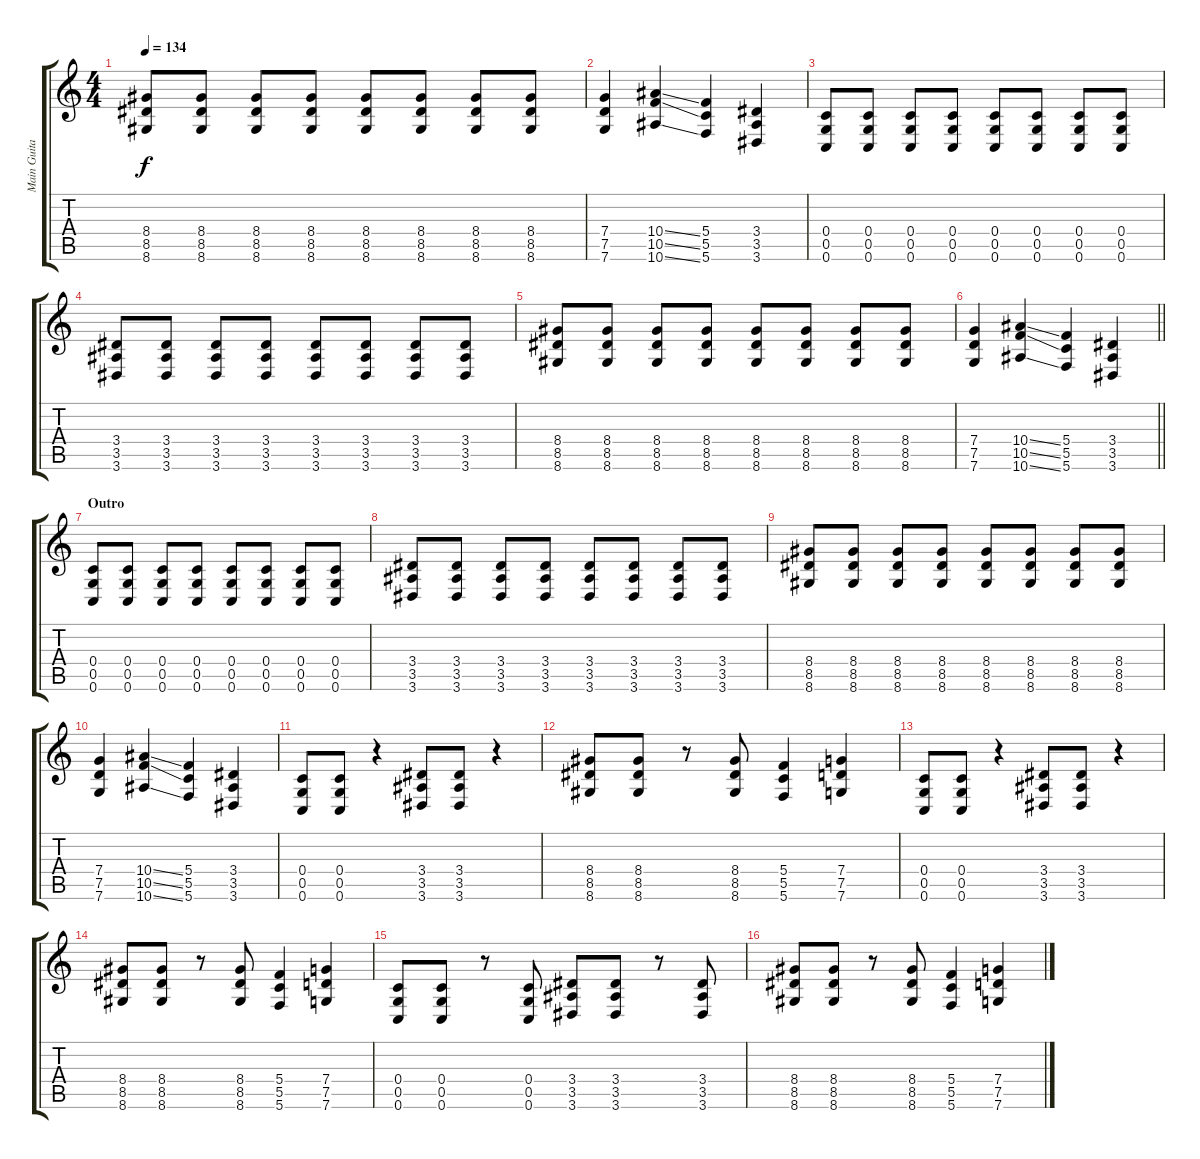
\track ("Main Guitar (Rythm)" "Main Guita") {instrument distortionguitar}
\staff {score tabs}
\tuning (D4 A3 F3 C3 G2 C2) {hide}
\ts (4 4)
\tempo 134
\clef g2
\ks c
(8.4 8.5 8.6).8{dy f} (8.4 8.5 8.6).8 (8.4 8.5 8.6).8 (8.4 8.5 8.6).8 (8.4 8.5 8.6).8 (8.4 8.5 8.6).8 (8.4 8.5 8.6).8 (8.4 8.5 8.6).8 |
(7.4 7.5 7.6).4 (10.4{ss} 10.5{ss} 10.6{ss}).4 (5.4 5.5 5.6).4 (3.4 3.5 3.6).4 |
(0.4 0.5 0.6).8 (0.4 0.5 0.6).8 (0.4 0.5 0.6).8 (0.4 0.5 0.6).8 (0.4 0.5 0.6).8 (0.4 0.5 0.6).8 (0.4 0.5 0.6).8 (0.4 0.5 0.6).8 |
(3.4 3.5 3.6).8 (3.4 3.5 3.6).8 (3.4 3.5 3.6).8 (3.4 3.5 3.6).8 (3.4 3.5 3.6).8 (3.4 3.5 3.6).8 (3.4 3.5 3.6).8 (3.4 3.5 3.6).8 |
(8.4 8.5 8.6).8 (8.4 8.5 8.6).8 (8.4 8.5 8.6).8 (8.4 8.5 8.6).8 (8.4 8.5 8.6).8 (8.4 8.5 8.6).8 (8.4 8.5 8.6).8 (8.4 8.5 8.6).8 |
\barLineRight lightlight
(7.4 7.5 7.6).4 (10.4{ss} 10.5{ss} 10.6{ss}).4 (5.4 5.5 5.6).4 (3.4 3.5 3.6).4 |
\section ("" "Outro")
(0.4 0.5 0.6).8 (0.4 0.5 0.6).8 (0.4 0.5 0.6).8 (0.4 0.5 0.6).8 (0.4 0.5 0.6).8 (0.4 0.5 0.6).8 (0.4 0.5 0.6).8 (0.4 0.5 0.6).8 |
(3.4 3.5 3.6).8 (3.4 3.5 3.6).8 (3.4 3.5 3.6).8 (3.4 3.5 3.6).8 (3.4 3.5 3.6).8 (3.4 3.5 3.6).8 (3.4 3.5 3.6).8 (3.4 3.5 3.6).8 |
(8.4 8.5 8.6).8 (8.4 8.5 8.6).8 (8.4 8.5 8.6).8 (8.4 8.5 8.6).8 (8.4 8.5 8.6).8 (8.4 8.5 8.6).8 (8.4 8.5 8.6).8 (8.4 8.5 8.6).8 |
(7.4 7.5 7.6).4 (10.4{ss} 10.5{ss} 10.6{ss}).4 (5.4 5.5 5.6).4 (3.4 3.5 3.6).4 |
(0.4 0.5 0.6).8 (0.4 0.5 0.6).8 r.4 (3.4 3.5 3.6).8 (3.4 3.5 3.6).8 r.4 |
(8.4 8.5 8.6).8 (8.4 8.5 8.6).8 r.8 (8.4 8.5 8.6).8 (5.4 5.5 5.6).4 (7.4 7.5 7.6).4 |
(0.4 0.5 0.6).8 (0.4 0.5 0.6).8 r.4 (3.4 3.5 3.6).8 (3.4 3.5 3.6).8 r.4 |
(8.4 8.5 8.6).8 (8.4 8.5 8.6).8 r.8 (8.4 8.5 8.6).8 (5.4 5.5 5.6).4 (7.4 7.5 7.6).4 |
(0.4 0.5 0.6).8 (0.4 0.5 0.6).8 r.8 (0.4 0.5 0.6).8 (3.4 3.5 3.6).8 (3.4 3.5 3.6).8 r.8 (3.4 3.5 3.6).8 |
(8.4 8.5 8.6).8 (8.4 8.5 8.6).8 r.8 (8.4 8.5 8.6).8 (5.4 5.5 5.6).4 (7.4 7.5 7.6).4
